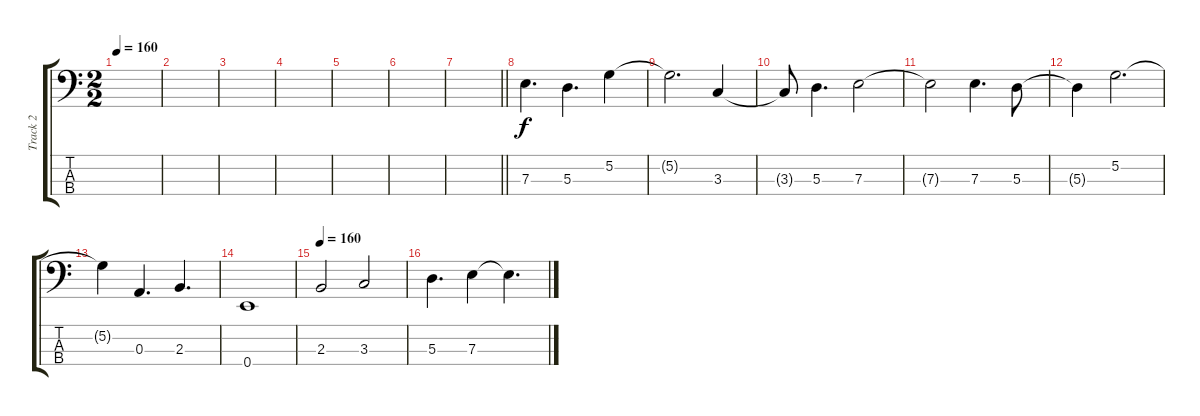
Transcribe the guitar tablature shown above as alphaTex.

\track ("Track 2" "Track 2") {instrument electricbassfinger}
\staff {score tabs}
\tuning (G2 D2 A1 E1) {hide}
\ts (2 2)
\tempo 160
\clef f4
\ks c
|
|
|
|
|
|
\barLineRight lightlight
|
7.3.4{d} 5.3.4{d} 5.2.4 |
5.2{t}.2{d} 3.3.4 |
3.3{t}.8 5.3.4{d} 7.3.2 |
7.3{t}.2 7.3.4{d} 5.3.8 |
5.3{t}.4 5.2.2{d} |
5.2{t}.4 0.3.4{d} 2.3.4{d} |
0.4.1 |
\tempo 160
2.3.2 3.3.2 |
5.3.4{d} 7.3.4 7.3{t}.4{d}
